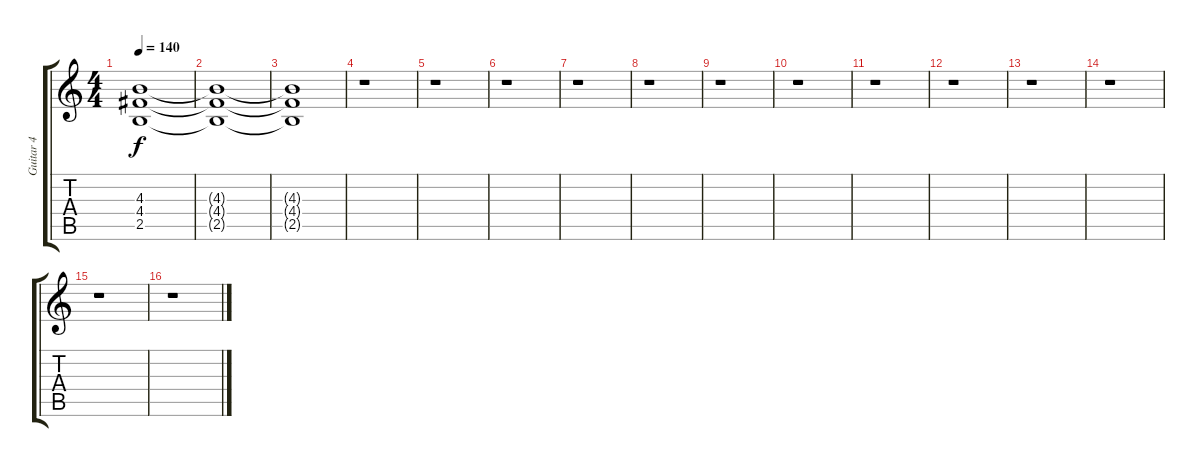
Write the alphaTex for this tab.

\track ("Guitar 4" "Guitar 4") {instrument distortionguitar}
\staff {score tabs}
\tuning (E4 B3 G3 D3 A2 E2) {hide}
\ts (4 4)
\tempo 140
\clef g2
\ks c
(4.3{t} 4.4{t} 2.5{t}).1{dy f} |
(4.3{t} 4.4{t} 2.5{t}).1 |
(4.3{t} 4.4{t} 2.5{t}).1 |
r.1 |
r.1 |
r.1 |
r.1 |
r.1 |
r.1 |
r.1 |
r.1 |
r.1 |
r.1 |
r.1 |
r.1 |
r.1
